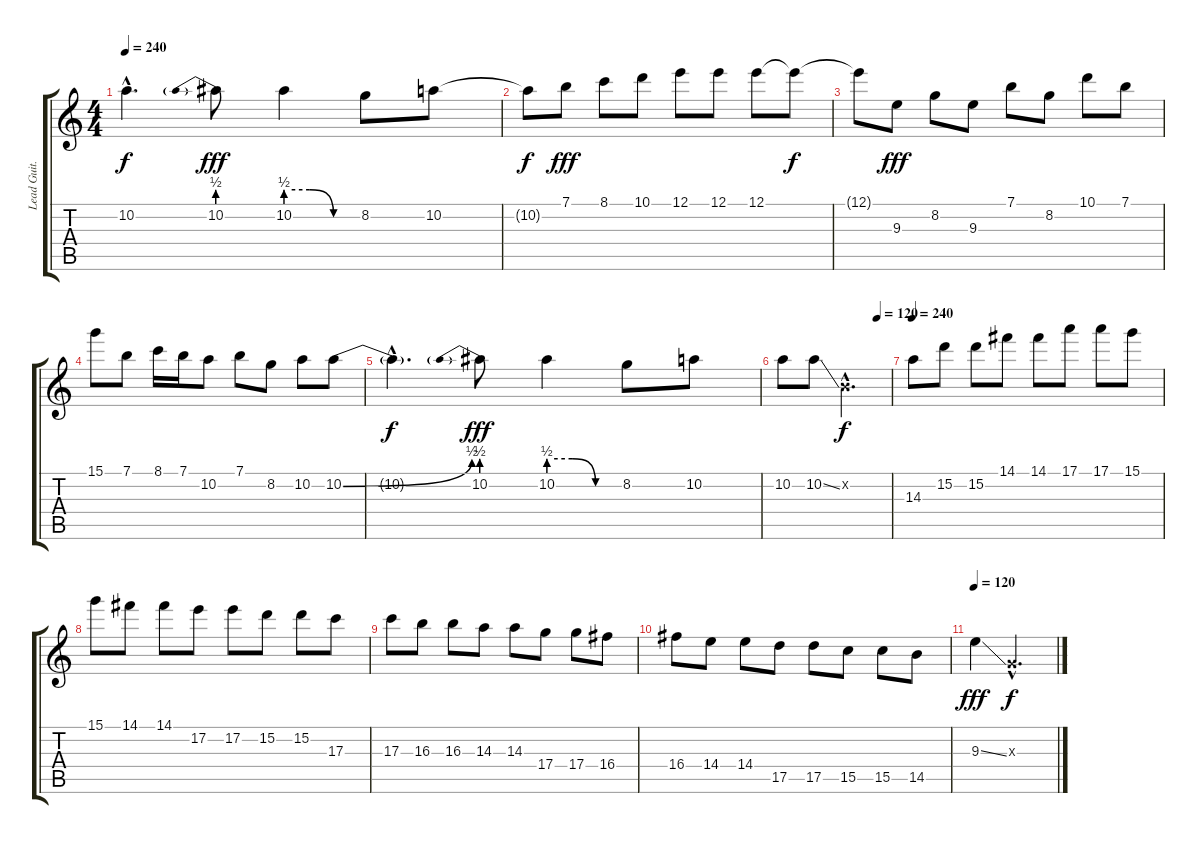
\track ("Lead Guit." "Lead Guit.") {instrument distortionguitar}
\staff {score tabs}
\tuning (E4 B3 G3 D3 A2 E2) {hide}
\ts (4 4)
\tempo 240
\clef g2
\ks c
10.2{hac t}.4{d dy f} 10.2{be (prebend 0 2 60 2)}.8{dy fff} 10.2{be (custom 0 2 20 2 40 0 60 0)}.4 8.2.8 10.2.8 |
10.2{t}.8{dy f} 7.1.8{dy fff} 8.1.8 10.1.8 12.1.8 12.1.8 12.1.8 12.1{t}.8{dy f} |
12.1{t}.8 9.3.8{dy fff} 8.2.8 9.3.8 7.1.8 8.2.8 10.1.8 7.1.8 |
15.1.8 7.1.8 8.1.16 7.1.16 10.2.8 7.1.8 8.2.8 10.2.8 10.2{be (bend 0 0 60 2)}.8 |
10.2{hac t}.4{d dy f} 10.2{be (prebend 0 2 60 2)}.8{dy fff} 10.2{be (custom 0 2 20 2 40 0 60 0)}.4 8.2.8 10.2.8 |
\tempo (120 0.875)
10.2.8 10.2{ss}.8 0.2{hac x}.2{d dy f} |
\tempo 240
14.3.8 15.2.8 15.2.8 14.1.8 14.1.8 17.1.8 17.1.8 15.1.8 |
15.1.8 14.1.8 14.1.8 17.2.8 17.2.8 15.2.8 15.2.8 17.3.8 |
17.3.8 16.3.8 16.3.8 14.3.8 14.3.8 17.4.8 17.4.8 16.4.8 |
16.4.8 14.4.8 14.4.8 17.5.8 17.5.8 15.5.8 15.5.8 14.5.8 |
\tempo 120
9.3{ss}.4{dy fff} 0.3{hac x}.2{d dy f}
